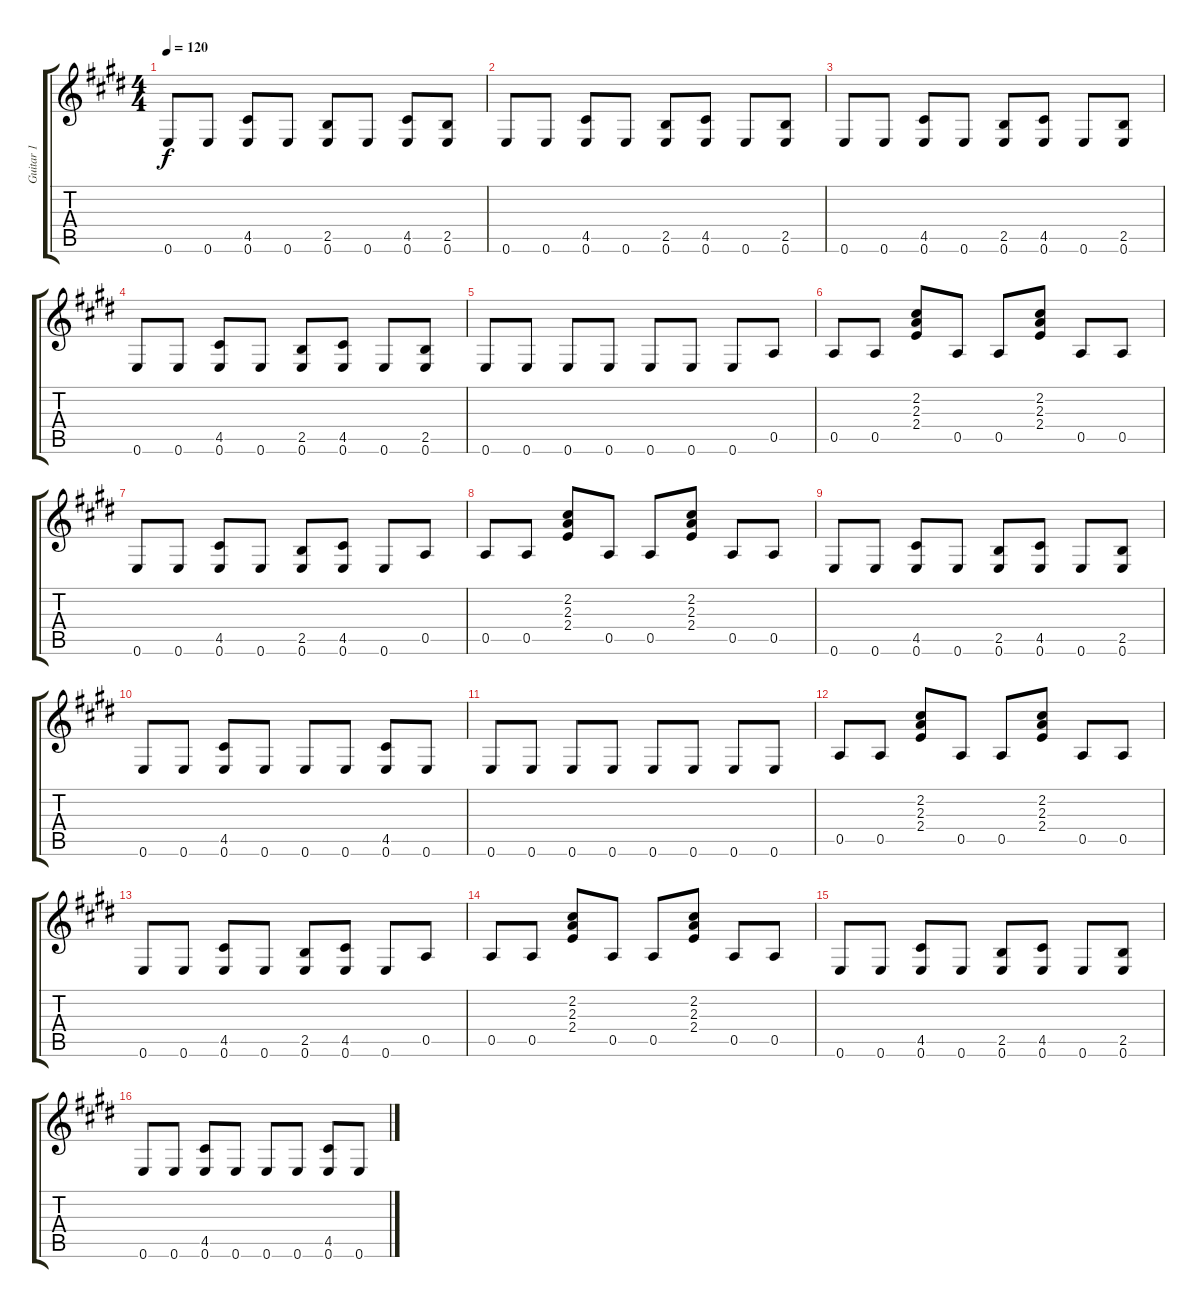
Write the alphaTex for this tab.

\track ("Guitar 1" "Guitar 1") {instrument electricguitarmuted}
\staff {score tabs}
\tuning (E4 B3 G3 D3 A2 E2) {hide}
\ts (4 4)
\tempo 120
\clef g2
\ks e
0.6.8{dy f} 0.6.8 (4.5 0.6).8 0.6.8 (2.5 0.6).8 0.6.8 (4.5 0.6).8 (2.5 0.6).8 |
0.6.8 0.6.8 (4.5 0.6).8 0.6.8 (2.5 0.6).8 (4.5 0.6).8 0.6.8 (2.5 0.6).8 |
0.6.8 0.6.8 (4.5 0.6).8 0.6.8 (2.5 0.6).8 (4.5 0.6).8 0.6.8 (2.5 0.6).8 |
0.6.8 0.6.8 (4.5 0.6).8 0.6.8 (2.5 0.6).8 (4.5 0.6).8 0.6.8 (2.5 0.6).8 |
0.6.8 0.6.8 0.6.8 0.6.8 0.6.8 0.6.8 0.6.8 0.5.8 |
0.5.8 0.5.8 (2.2 2.3 2.4).8 0.5.8 0.5.8 (2.2 2.3 2.4).8 0.5.8 0.5.8 |
0.6.8 0.6.8 (4.5 0.6).8 0.6.8 (2.5 0.6).8 (4.5 0.6).8 0.6.8 0.5.8 |
0.5.8 0.5.8 (2.2 2.3 2.4).8 0.5.8 0.5.8 (2.2 2.3 2.4).8 0.5.8 0.5.8 |
0.6.8 0.6.8 (4.5 0.6).8 0.6.8 (2.5 0.6).8 (4.5 0.6).8 0.6.8 (2.5 0.6).8 |
0.6.8 0.6.8 (4.5 0.6).8 0.6.8 0.6.8 0.6.8 (4.5 0.6).8 0.6.8 |
0.6.8 0.6.8 0.6.8 0.6.8 0.6.8 0.6.8 0.6.8 0.6.8 |
0.5.8 0.5.8 (2.2 2.3 2.4).8 0.5.8 0.5.8 (2.2 2.3 2.4).8 0.5.8 0.5.8 |
0.6.8 0.6.8 (4.5 0.6).8 0.6.8 (2.5 0.6).8 (4.5 0.6).8 0.6.8 0.5.8 |
0.5.8 0.5.8 (2.2 2.3 2.4).8 0.5.8 0.5.8 (2.2 2.3 2.4).8 0.5.8 0.5.8 |
0.6.8 0.6.8 (4.5 0.6).8 0.6.8 (2.5 0.6).8 (4.5 0.6).8 0.6.8 (2.5 0.6).8 |
0.6.8 0.6.8 (4.5 0.6).8 0.6.8 0.6.8 0.6.8 (4.5 0.6).8 0.6.8
